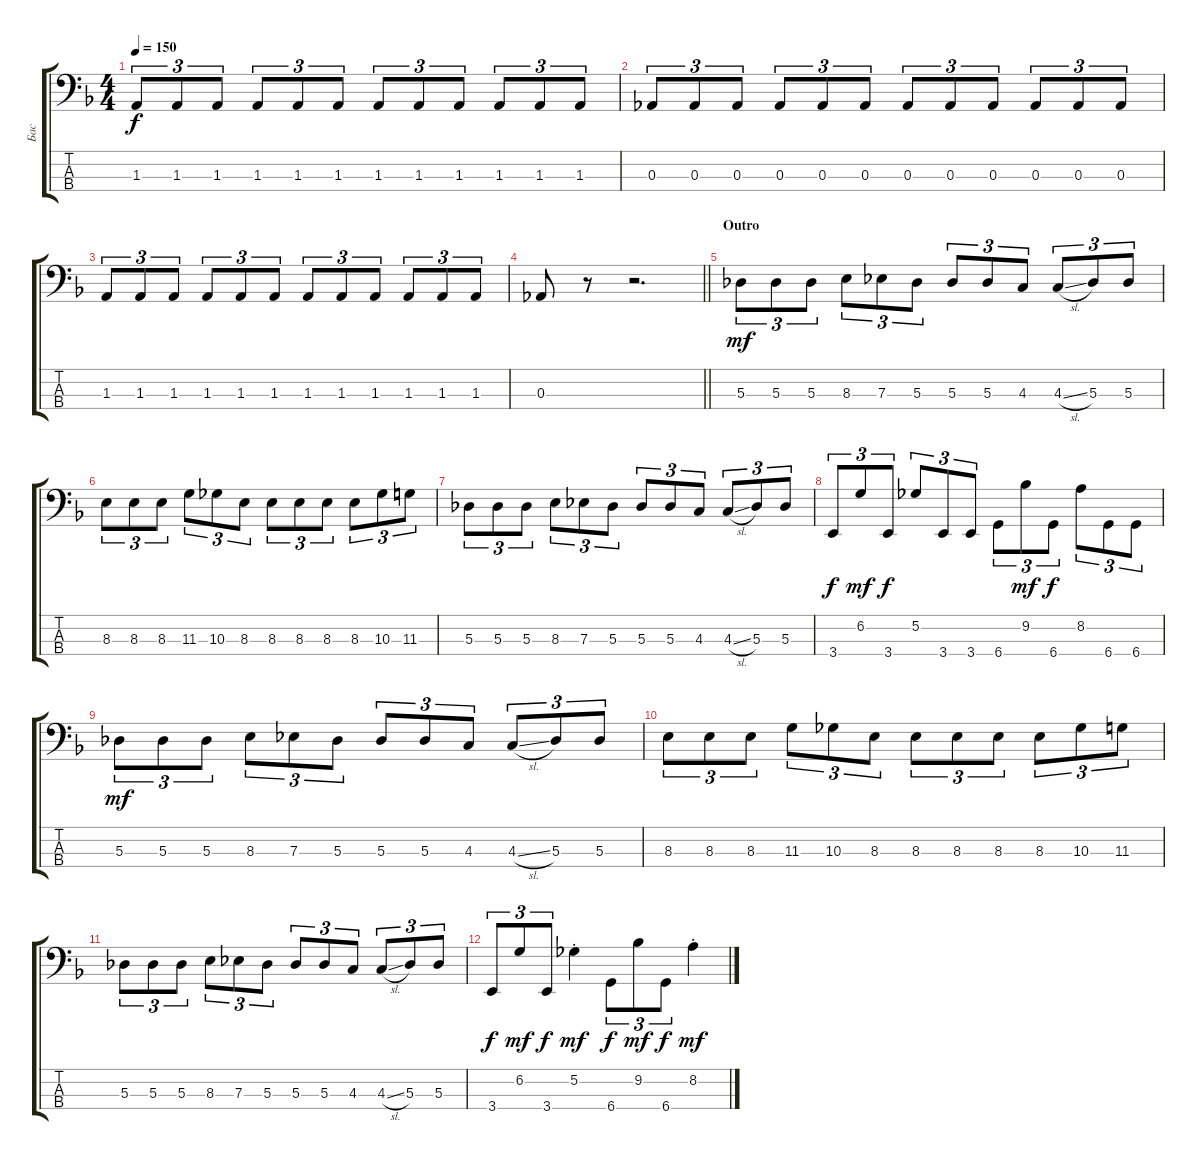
\track ("Бас" "Бас") {instrument electricbassfinger}
\staff {score tabs}
\tuning (Gb2 Db2 Ab1 Db1) {hide}
\ts (4 4)
\tempo 150
\clef f4
\ks dminor
1.3.8{tu (3 2) dy f} 1.3.8{tu (3 2)} 1.3.8{tu (3 2)} 1.3.8{tu (3 2)} 1.3.8{tu (3 2)} 1.3.8{tu (3 2)} 1.3.8{tu (3 2)} 1.3.8{tu (3 2)} 1.3.8{tu (3 2)} 1.3.8{tu (3 2)} 1.3.8{tu (3 2)} 1.3.8{tu (3 2)} |
0.3.8{tu (3 2)} 0.3.8{tu (3 2)} 0.3.8{tu (3 2)} 0.3.8{tu (3 2)} 0.3.8{tu (3 2)} 0.3.8{tu (3 2)} 0.3.8{tu (3 2)} 0.3.8{tu (3 2)} 0.3.8{tu (3 2)} 0.3.8{tu (3 2)} 0.3.8{tu (3 2)} 0.3.8{tu (3 2)} |
1.3.8{tu (3 2)} 1.3.8{tu (3 2)} 1.3.8{tu (3 2)} 1.3.8{tu (3 2)} 1.3.8{tu (3 2)} 1.3.8{tu (3 2)} 1.3.8{tu (3 2)} 1.3.8{tu (3 2)} 1.3.8{tu (3 2)} 1.3.8{tu (3 2)} 1.3.8{tu (3 2)} 1.3.8{tu (3 2)} |
\barLineRight lightlight
0.3.8 r.8 r.2{d} |
\section ("" "Outro")
5.3.8{tu (3 2) dy mf} 5.3.8{tu (3 2)} 5.3.8{tu (3 2)} 8.3.8{tu (3 2)} 7.3.8{tu (3 2)} 5.3.8{tu (3 2)} 5.3.8{tu (3 2)} 5.3.8{tu (3 2)} 4.3.8{tu (3 2)} 4.3{sl}.8{tu (3 2)} 5.3.8{tu (3 2)} 5.3.8{tu (3 2)} |
8.3.8{tu (3 2)} 8.3.8{tu (3 2)} 8.3.8{tu (3 2)} 11.3.8{tu (3 2)} 10.3.8{tu (3 2)} 8.3.8{tu (3 2)} 8.3.8{tu (3 2)} 8.3.8{tu (3 2)} 8.3.8{tu (3 2)} 8.3.8{tu (3 2)} 10.3.8{tu (3 2)} 11.3.8{tu (3 2)} |
5.3.8{tu (3 2)} 5.3.8{tu (3 2)} 5.3.8{tu (3 2)} 8.3.8{tu (3 2)} 7.3.8{tu (3 2)} 5.3.8{tu (3 2)} 5.3.8{tu (3 2)} 5.3.8{tu (3 2)} 4.3.8{tu (3 2)} 4.3{sl}.8{tu (3 2)} 5.3.8{tu (3 2)} 5.3.8{tu (3 2)} |
3.4.8{tu (3 2) dy f} 6.2.8{tu (3 2) dy mf} 3.4.8{tu (3 2) dy f} 5.2.8{tu (3 2)} 3.4.8{tu (3 2)} 3.4.8{tu (3 2)} 6.4.8{tu (3 2)} 9.2.8{tu (3 2) dy mf} 6.4.8{tu (3 2) dy f} 8.2.8{tu (3 2)} 6.4.8{tu (3 2)} 6.4.8{tu (3 2)} |
5.3.8{tu (3 2) dy mf} 5.3.8{tu (3 2)} 5.3.8{tu (3 2)} 8.3.8{tu (3 2)} 7.3.8{tu (3 2)} 5.3.8{tu (3 2)} 5.3.8{tu (3 2)} 5.3.8{tu (3 2)} 4.3.8{tu (3 2)} 4.3{sl}.8{tu (3 2)} 5.3.8{tu (3 2)} 5.3.8{tu (3 2)} |
8.3.8{tu (3 2)} 8.3.8{tu (3 2)} 8.3.8{tu (3 2)} 11.3.8{tu (3 2)} 10.3.8{tu (3 2)} 8.3.8{tu (3 2)} 8.3.8{tu (3 2)} 8.3.8{tu (3 2)} 8.3.8{tu (3 2)} 8.3.8{tu (3 2)} 10.3.8{tu (3 2)} 11.3.8{tu (3 2)} |
5.3.8{tu (3 2)} 5.3.8{tu (3 2)} 5.3.8{tu (3 2)} 8.3.8{tu (3 2)} 7.3.8{tu (3 2)} 5.3.8{tu (3 2)} 5.3.8{tu (3 2)} 5.3.8{tu (3 2)} 4.3.8{tu (3 2)} 4.3{sl}.8{tu (3 2)} 5.3.8{tu (3 2)} 5.3.8{tu (3 2)} |
3.4.8{tu (3 2) dy f} 6.2.8{tu (3 2) dy mf} 3.4.8{tu (3 2) dy f} 5.2{st}.4{dy mf} 6.4.8{tu (3 2) dy f} 9.2.8{tu (3 2) dy mf} 6.4.8{tu (3 2) dy f} 8.2{st}.4{dy mf}
